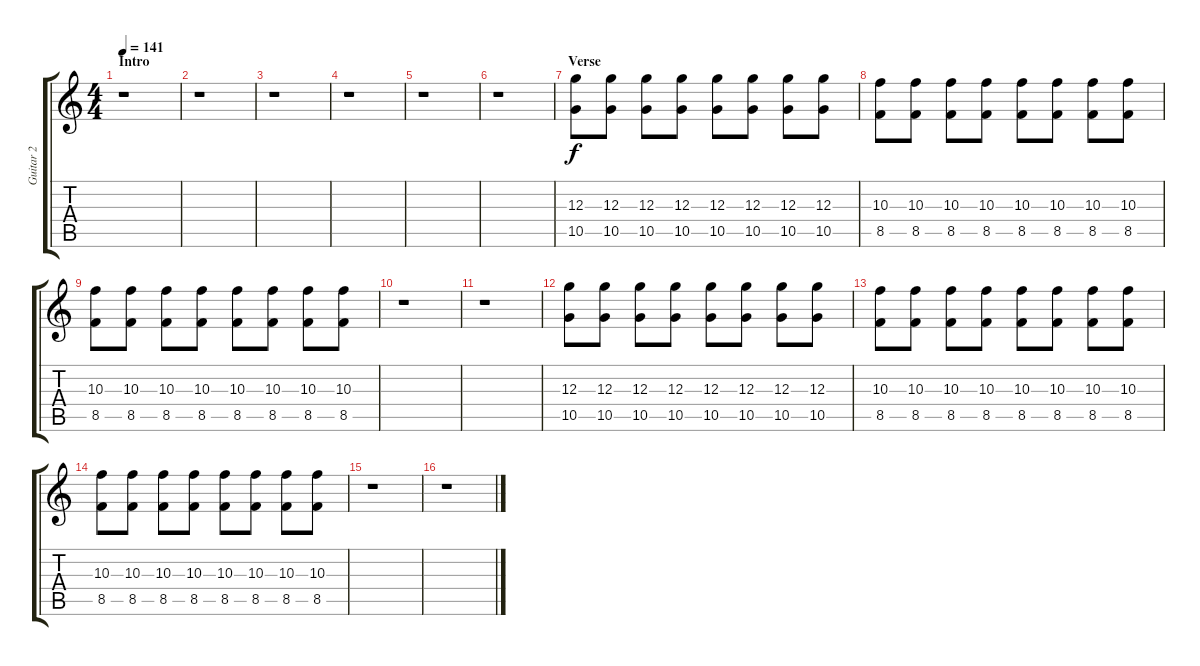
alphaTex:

\track ("Guitar 2" "Guitar 2") {instrument electricguitarclean}
\staff {score tabs}
\tuning (E4 B3 G3 D3 A2 E2) {hide}
\ts (4 4)
\section ("" "Intro")
\tempo 141
\clef g2
\ks c
r.1{dy f instrument electricguitarclean} |
r.1 |
r.1 |
r.1 |
r.1 |
r.1 |
\section ("" "Verse")
(12.3 10.5).8{instrument electricguitarclean} (12.3 10.5).8 (12.3 10.5).8 (12.3 10.5).8 (12.3 10.5).8 (12.3 10.5).8 (12.3 10.5).8 (12.3 10.5).8 |
(10.3 8.5).8 (10.3 8.5).8 (10.3 8.5).8 (10.3 8.5).8 (10.3 8.5).8 (10.3 8.5).8 (10.3 8.5).8 (10.3 8.5).8 |
(10.3 8.5).8 (10.3 8.5).8 (10.3 8.5).8 (10.3 8.5).8 (10.3 8.5).8 (10.3 8.5).8 (10.3 8.5).8 (10.3 8.5).8 |
r.1 |
r.1 |
(12.3 10.5).8{instrument electricguitarclean} (12.3 10.5).8 (12.3 10.5).8 (12.3 10.5).8 (12.3 10.5).8 (12.3 10.5).8 (12.3 10.5).8 (12.3 10.5).8 |
(10.3 8.5).8 (10.3 8.5).8 (10.3 8.5).8 (10.3 8.5).8 (10.3 8.5).8 (10.3 8.5).8 (10.3 8.5).8 (10.3 8.5).8 |
(10.3 8.5).8 (10.3 8.5).8 (10.3 8.5).8 (10.3 8.5).8 (10.3 8.5).8 (10.3 8.5).8 (10.3 8.5).8 (10.3 8.5).8 |
r.1 |
r.1
